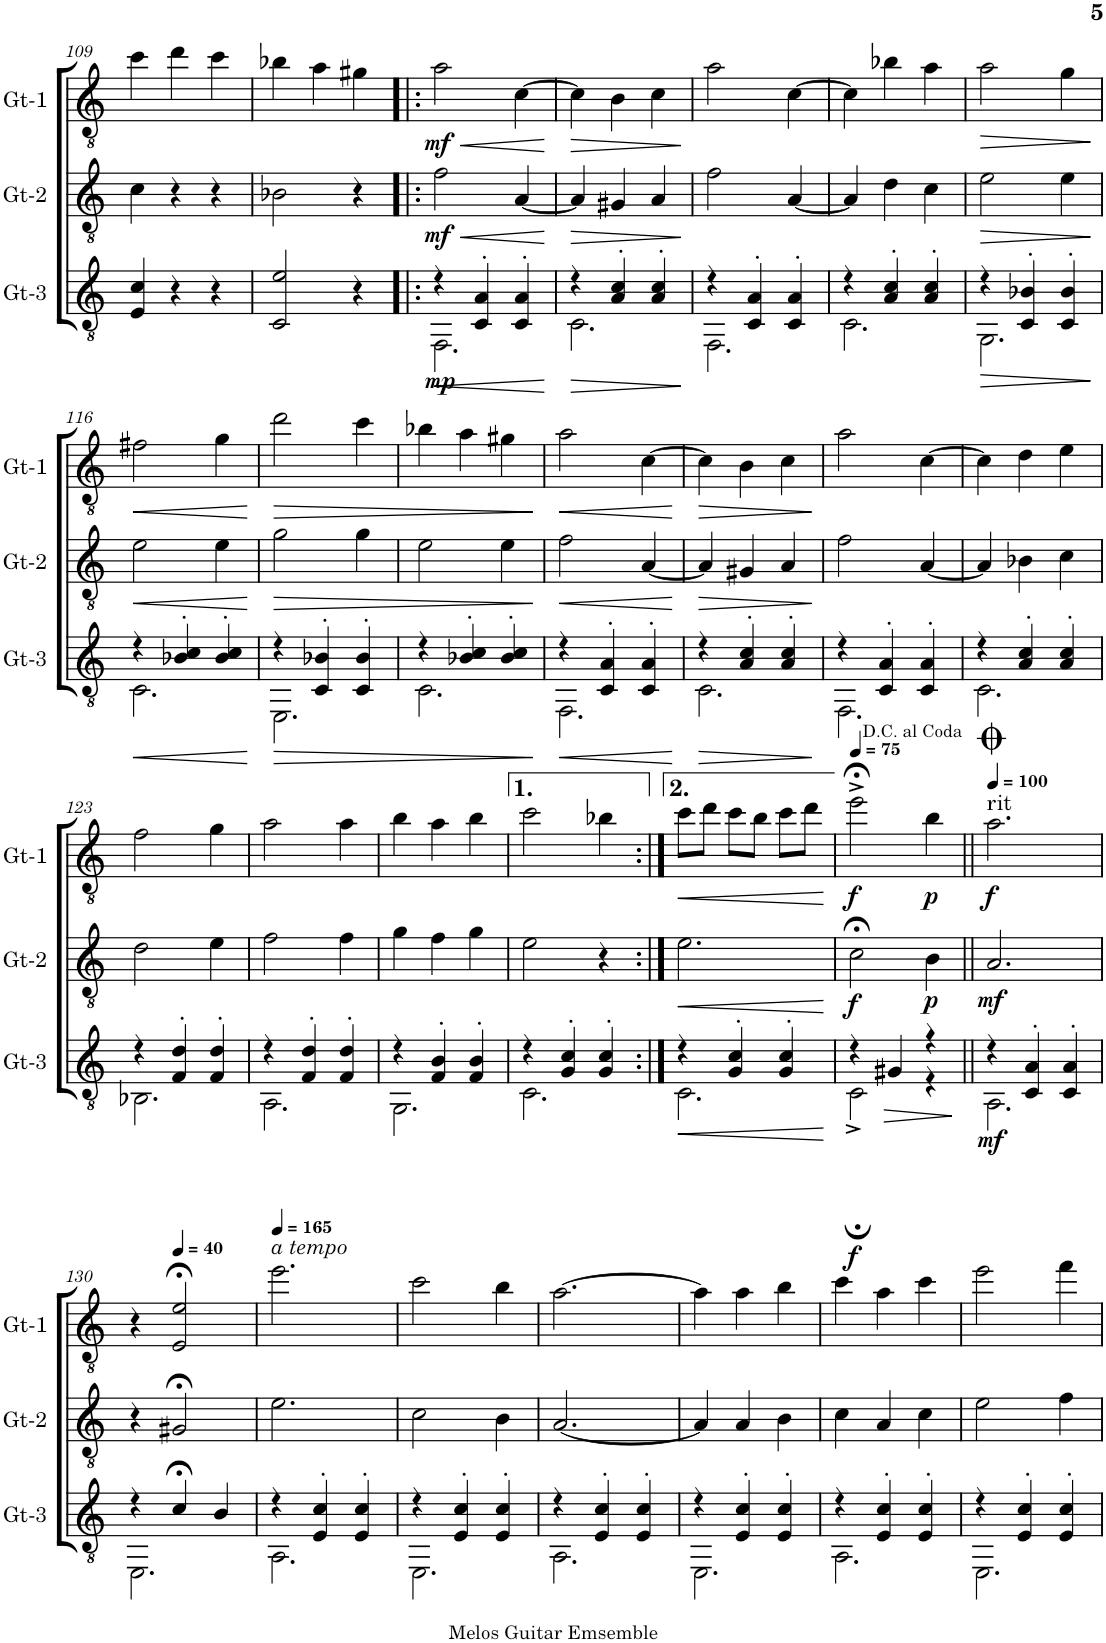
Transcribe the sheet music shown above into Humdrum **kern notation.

**kern	**dynam	**kern	**dynam	**kern	**dynam
*part3	*part3	*part2	*part2	*part1	*part1
*staff3	*staff3	*staff2	*staff2	*staff1	*staff1
*I"Gt-3	*	*I"Gt-2	*	*I"Gt-1	*
*I'Gt-3	*	*I'Gt-2	*	*I'Gt-1	*
!!LO:PB:g=z
*clefGv2	*	*clefGv2	*	*clefGv2	*
*k[]	*	*k[]	*	*k[]	*
*M3/4	*	*M3/4	*	*M3/4	*
=109	=109	=109	=109	=109	=109
4E/ 4c/	.	4c\	.	4cc\	.
4r	.	4r	.	4dd\	.
4r	.	4r	.	4cc\	.
=110	=110	=110	=110	=110	=110
2C/ 2e/	.	2B-X\	.	4b-X\	.
.	.	.	.	4a\	.
4r	.	4r	.	4g#X\	.
=111!|:	=111!|:	=111!|:	=111!|:	=111!|:	=111!|:
!	!LO:HP:b	!	!LO:HP:b	!	!LO:HP:b
*^	*	*	*	*	*
!	!	!LO:DY:n=1:b	!	!LO:DY:n=1:b	!	!LO:DY:n=1:b
4r	2.FF\	< mp	2f\	< mf	2a\	< mf
4C/' 4A/'	.	.	.	.	.	.
4C/' 4A/'	.	.	[4A/	.	[4c\	.
*v	*v	*	*	*	*	*
.	[	.	[	.	[
=112	=112	=112	=112	=112	=112
!	!LO:HP:b	!	!LO:HP:b	!	!LO:HP:b
*^	*	*	*	*	*
4r	2.C\	>	4A/]	>	4c\]	>
4A/' 4c/'	.	.	4G#X/	.	4B\	.
4A/' 4c/'	.	.	4A/	.	4c\	.
*v	*v	*	*	*	*	*
.	]	.	]	.	]
=113	=113	=113	=113	=113	=113
*^	*	*	*	*	*
4r	2.FF\	.	2f\	.	2a\	.
4C/' 4A/'	.	.	.	.	.	.
4C/' 4A/'	.	.	[4A/	.	[4c\	.
=114	=114	=114	=114	=114	=114	=114
4r	2.C\	.	4A/]	.	4c\]	.
4A/' 4c/'	.	.	4d\	.	4b-X\	.
4A/' 4c/'	.	.	4c\	.	4a\	.
=115	=115	=115	=115	=115	=115	=115
!	!	!LO:HP:b	!	!LO:HP:b	!	!LO:HP:b
4r	2.GG\	>	2e\	>	2a\	>
4C/' 4B-X/'	.	.	.	.	.	.
4C/' 4B-/'	.	.	4e\	.	4g\	.
*v	*v	*	*	*	*	*
.	]	.	]	.	]
!!LO:LB:g=z
=116	=116	=116	=116	=116	=116
!	!LO:HP:b	!	!LO:HP:b	!	!LO:HP:b
*^	*	*	*	*	*
4r	2.C\	<	2e\	<	2f#X\	<
4B-X/' 4c/'	.	.	.	.	.	.
4B-/' 4c/'	.	.	4e\	.	4g\	.
*v	*v	*	*	*	*	*
.	[	.	[	.	[
=117	=117	=117	=117	=117	=117
!	!LO:HP:b	!	!LO:HP:b	!	!LO:HP:b
*^	*	*	*	*	*
4r	2.EE\	>	2g\	>	2dd\	>
4C/' 4B-X/'	.	.	.	.	.	.
4C/' 4B-/'	.	.	4g\	.	4cc\	.
=118	=118	=118	=118	=118	=118	=118
4r	2.C\	.	2e\	.	4b-X\	.
4B-X/' 4c/'	.	.	.	.	4a\	.
4B-/' 4c/'	.	.	4e\	.	4g#X\	.
*v	*v	*	*	*	*	*
.	]	.	]	.	]
=119	=119	=119	=119	=119	=119
!	!LO:HP:b	!	!LO:HP:b	!	!LO:HP:b
*^	*	*	*	*	*
4r	2.FF\	<	2f\	<	2a\	<
4C/' 4A/'	.	.	.	.	.	.
4C/' 4A/'	.	.	[4A/	.	[4c\	.
*v	*v	*	*	*	*	*
.	[	.	[	.	[
=120	=120	=120	=120	=120	=120
!	!LO:HP:b	!	!LO:HP:b	!	!LO:HP:b
*^	*	*	*	*	*
4r	2.C\	>	4A/]	>	4c\]	>
4A/' 4c/'	.	.	4G#X/	.	4B\	.
4A/' 4c/'	.	.	4A/	.	4c\	.
*v	*v	*	*	*	*	*
.	]	.	]	.	]
=121	=121	=121	=121	=121	=121
*^	*	*	*	*	*
4r	2.FF\	.	2f\	.	2a\	.
4C/' 4A/'	.	.	.	.	.	.
4C/' 4A/'	.	.	[4A/	.	[4c\	.
=122	=122	=122	=122	=122	=122	=122
4r	2.C\	.	4A/]	.	4c\]	.
4A/' 4c/'	.	.	4B-X\	.	4d\	.
4A/' 4c/'	.	.	4c\	.	4e\	.
!!LO:LB:g=z
=123	=123	=123	=123	=123	=123	=123
4r	2.BB-X\	.	2d\	.	2f\	.
4F/' 4d/'	.	.	.	.	.	.
4F/' 4d/'	.	.	4e\	.	4g\	.
=124	=124	=124	=124	=124	=124	=124
4r	2.AA\	.	2f\	.	2a\	.
4F/' 4d/'	.	.	.	.	.	.
4F/' 4d/'	.	.	4f\	.	4a\	.
=125	=125	=125	=125	=125	=125	=125
4r	2.GG\	.	4g\	.	4b\	.
4F/' 4B/'	.	.	4f\	.	4a\	.
4F/' 4B/'	.	.	4g\	.	4b\	.
=126	=126	=126	=126	=126	=126	=126
4r	2.C\	.	2e\	.	2cc\	.
4G/' 4c/'	.	.	.	.	.	.
4G/' 4c/'	.	.	4r	.	4b-X\	.
=127:|!	=127:|!	=127:|!	=127:|!	=127:|!	=127:|!	=127:|!
!	!	!LO:HP:b	!	!LO:HP:b	!	!LO:HP:b
4r	2.C\	<	2.e\	<	8cc\L	<
.	.	.	.	.	8dd\J	.
4G/' 4c/'	.	.	.	.	8cc\L	.
.	.	.	.	.	8b\J	.
4G/' 4c/'	.	.	.	.	8cc\L	.
.	.	.	.	.	8dd\J	.
*v	*v	*	*	*	*	*
.	[	.	[	.	[
=128	=128	=128	=128	=128	=128
*	*	*	*	*MM75	*
*^	*	*	*	*	*
!	!	!LO:DY:b	!	!LO:DY:b	!	!LO:DY:b
4r	2C;^\	f	2c;<\	f	2ee;<^\	f
!	!	!LO:HP:b	!	!	!	!
4G#X/	.	>	.	.	.	.
!	!	!	!	!LO:DY:b	!	!LO:DY:b
4r	4r	.	4B\	p	4b\	p
*v	*v	*	*	*	*	*
.	]	.	.	.	.
!	!	!	!	!LO:TX:a:t=<font size="8"/>D.C. al Coda	!
=129||	=129||	=129||	=129||	=129||	=129||
*	*	*	*	*MM100	*
*^	*	*	*	*	*
!	!	!	!	!	!LO:TX:a:t=rit	!
!	!	!LO:DY:b	!	!LO:DY:b	!	!LO:DY:b
4r	2.AA\	mf	2.A/	mf	2.a\	f
4C/' 4A/'	.	.	.	.	.	.
4C/' 4A/'	.	.	.	.	.	.
!!LO:LB:g=z
=130	=130	=130	=130	=130	=130	=130
4r	2.EE\	.	4r	.	4r	.
*	*	*	*	*	*MM40	*
4c;</	.	.	2G#X;</	.	2E/;< 2e/;<	.
4B/	.	.	.	.	.	.
=131	=131	=131	=131	=131	=131	=131
*	*	*	*	*	*MM165	*
!	!	!	!	!	!LO:TX:a:i:t=a tempo	!
4r	2.AA\	.	2.e\	.	2.ee\	.
4E/' 4c/'	.	.	.	.	.	.
4E/' 4c/'	.	.	.	.	.	.
=132	=132	=132	=132	=132	=132	=132
4r	2.EE\	.	2c\	.	2cc\	.
4E/' 4c/'	.	.	.	.	.	.
4E/' 4c/'	.	.	4B\	.	4b\	.
=133	=133	=133	=133	=133	=133	=133
4r	2.AA\	.	[2.A/	.	[2.a\	.
4E/' 4c/'	.	.	.	.	.	.
4E/' 4c/'	.	.	.	.	.	.
=134	=134	=134	=134	=134	=134	=134
4r	2.EE\	.	4A/]	.	4a\]	.
4E/' 4c/'	.	.	4A/	.	4a\	.
4E/' 4c/'	.	.	4B\	.	4b\	.
=135	=135	=135	=135	=135	=135	=135
4r	2.AA\	.	4c\	.	4cc\	.
4E/' 4c/'	.	.	4A/	.	4a\	.
4E/' 4c/'	.	.	4c\	.	4cc\	.
=136	=136	=136	=136	=136	=136	=136
4r	2.EE\	.	2e\	.	2ee\	.
4E/' 4c/'	.	.	.	.	.	.
4E/' 4c/'	.	.	4f\	.	4ff\	.
*v	*v	*	*	*	*	*
=	=	=	=	=	=
*-	*-	*-	*-	*-	*-
